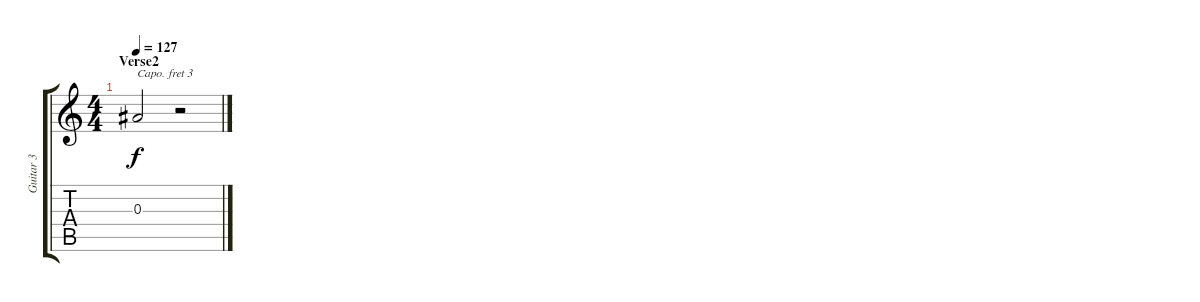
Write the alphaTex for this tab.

\track ("Guitar 3" "Guitar 3") {instrument acousticguitarsteel}
\staff {score tabs}
\capo 3
\tuning (E4 B3 G3 D3 A2 E2) {hide}
\ts (4 4)
\section ("" "Verse2")
\tempo 127
\clef g2
\ks c
0.3.2{dy f} r.2
